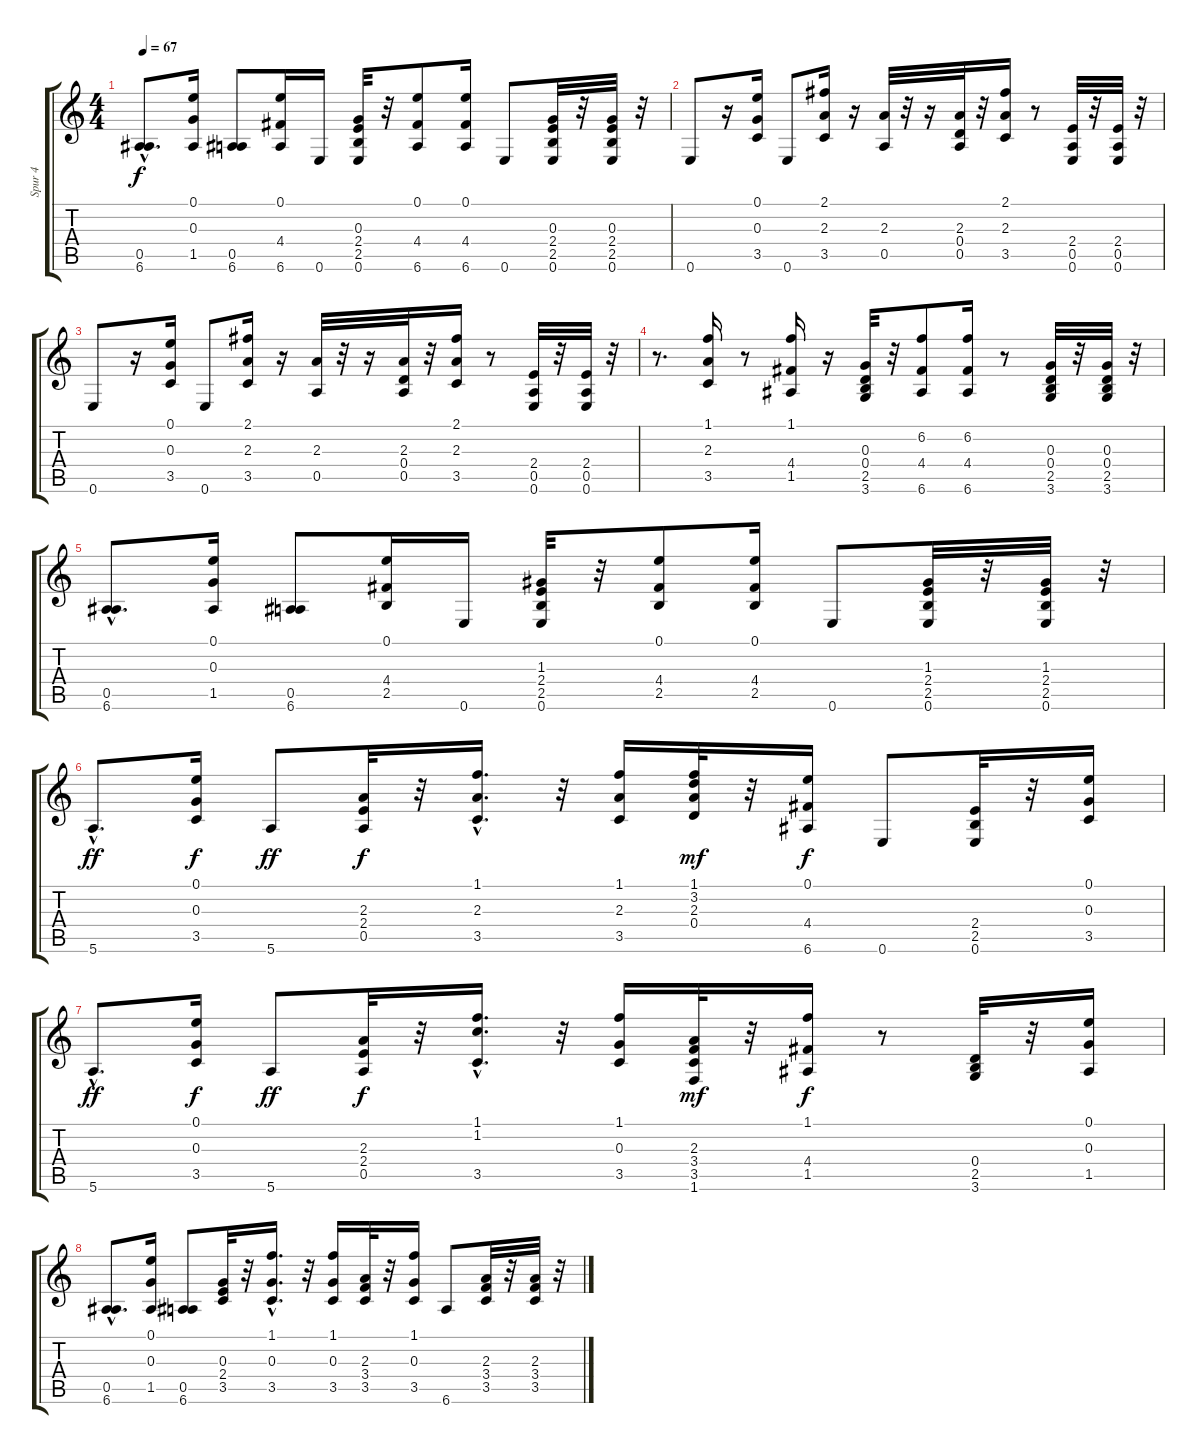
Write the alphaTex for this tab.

\track ("Spur 4" "Spur 4") {instrument electricguitarmuted}
\staff {score tabs}
\tuning (E4 B3 G3 D3 A2 E2) {hide}
\ts (4 4)
\tempo 67
\clef g2
\ks c
(0.5{hac} 6.6{hac}).8{d dy f} (0.1 0.3 1.5).16 (0.5 6.6).8 (0.1 4.4 6.6).16 0.6.16 (0.3 2.4 2.5 0.6).32 r.32 (0.1 4.4 6.6).8 (0.1 4.4 6.6).16 0.6.8 (0.3 2.4 2.5 0.6).32 r.32 (0.3 2.4 2.5 0.6).32 r.32 |
0.6.8 r.16 (0.1 0.3 3.5).16 0.6.8 (2.1 2.3 3.5).16 r.16 (2.3 0.5).32 r.32 r.16 (2.3 0.4 0.5).32 r.32 (2.1 2.3 3.5).16 r.8 (2.4 0.5 0.6).32 r.32 (2.4 0.5 0.6).32 r.32 |
0.6.8 r.16 (0.1 0.3 3.5).16 0.6.8 (2.1 2.3 3.5).16 r.16 (2.3 0.5).32 r.32 r.16 (2.3 0.4 0.5).32 r.32 (2.1 2.3 3.5).16 r.8 (2.4 0.5 0.6).32 r.32 (2.4 0.5 0.6).32 r.32 |
r.8{d} (1.1 2.3 3.5).16 r.8 (1.1 4.4 1.5).16 r.16 (0.3 0.4 2.5 3.6).32 r.32 (6.2 4.4 6.6).8 (6.2 4.4 6.6).16 r.8 (0.3 0.4 2.5 3.6).32 r.32 (0.3 0.4 2.5 3.6).32 r.32 |
(0.5{hac} 6.6{hac}).8{d} (0.1 0.3 1.5).16 (0.5 6.6).8 (0.1 4.4 2.5).16 0.6.16 (1.3 2.4 2.5 0.6).32 r.32 (0.1 4.4 2.5).8 (0.1 4.4 2.5).16 0.6.8 (1.3 2.4 2.5 0.6).32 r.32 (1.3 2.4 2.5 0.6).32 r.32 |
5.6{hac}.8{d dy ff} (0.1 0.3 3.5).16{dy f} 5.6.8{dy ff} (2.3 2.4 0.5).32{dy f} r.32 (1.1{hac} 2.3{hac} 3.5{hac}).16{d} r.32 (1.1 2.3 3.5).16 (1.1 3.2 2.3 0.4).32{dy mf} r.32 (0.1 4.4 6.6).16{dy f} 0.6.8 (2.4 2.5 0.6).32 r.32 (0.1 0.3 3.5).16 |
5.6{hac}.8{d dy ff} (0.1 0.3 3.5).16{dy f} 5.6.8{dy ff} (2.3 2.4 0.5).32{dy f} r.32 (1.1{hac} 1.2{hac} 3.5{hac}).16{d} r.32 (1.1 0.3 3.5).16 (2.3 3.4 3.5 1.6).32{dy mf} r.32 (1.1 4.4 1.5).16{dy f} r.8 (0.4 2.5 3.6).32 r.32 (0.1 0.3 1.5).16 |
(0.5{hac} 6.6{hac}).8{d} (0.1 0.3 1.5).16 (0.5 6.6).8 (0.3 2.4 3.5).32 r.32 (1.1{hac} 0.3{hac} 3.5{hac}).16{d} r.32 (1.1 0.3 3.5).16 (2.3 3.4 3.5).32 r.32 (1.1 0.3 3.5).16 6.6.8 (2.3 3.4 3.5).32 r.32 (2.3 3.4 3.5).32 r.32
